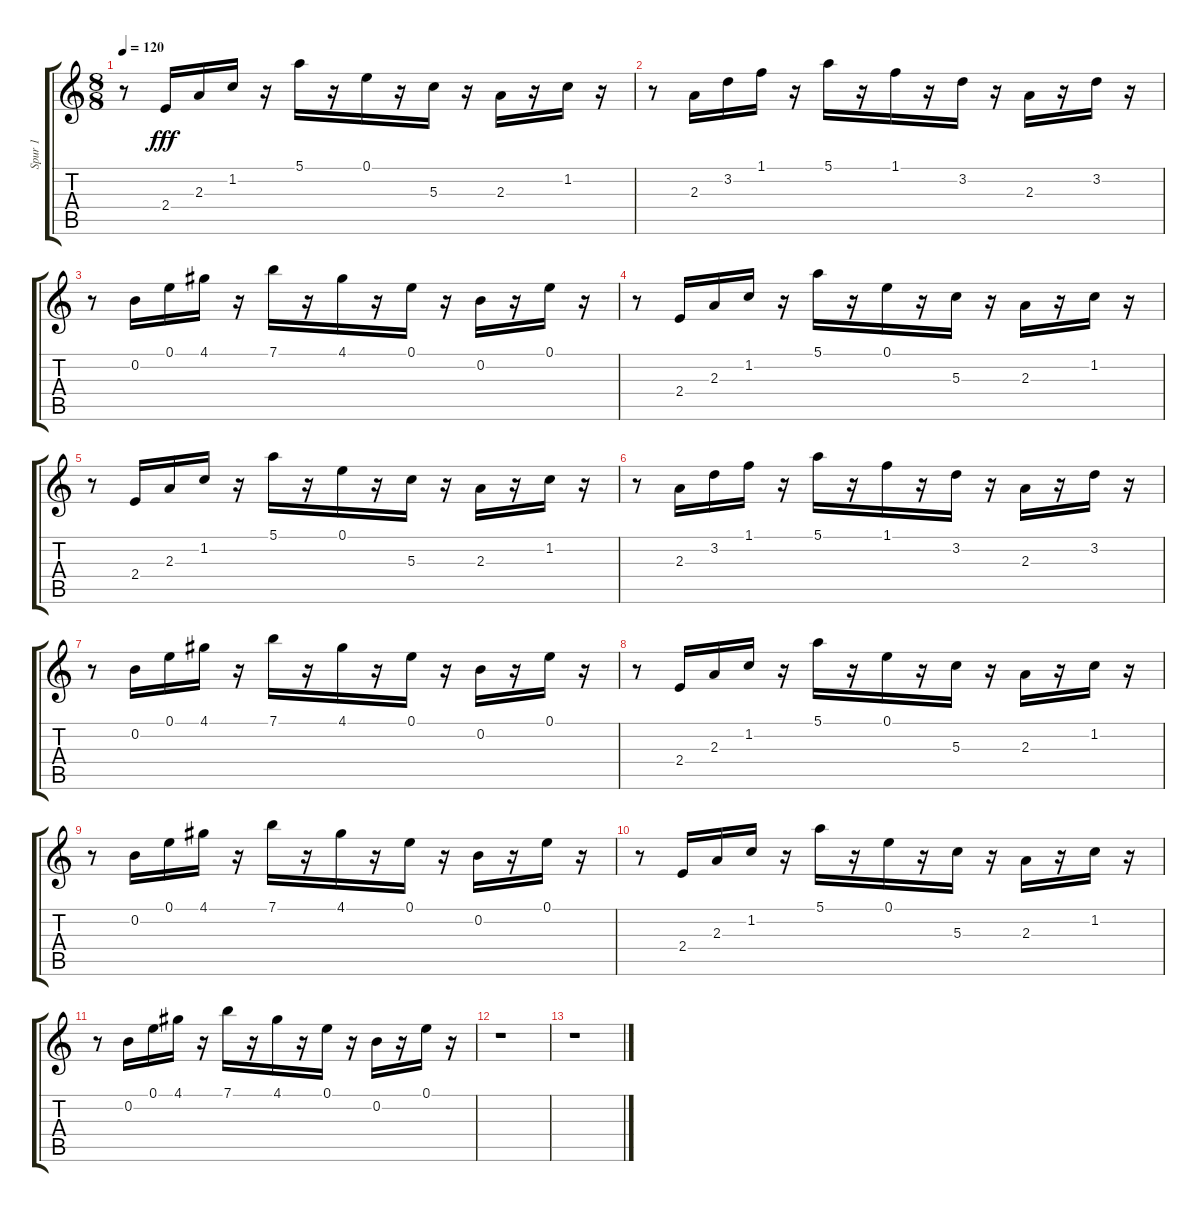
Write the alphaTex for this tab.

\track ("Spur 1" "Spur 1") {instrument acousticguitarnylon}
\staff {score tabs}
\tuning (E4 B3 G3 D3 A2 E2) {hide}
\ts (8 8)
\tempo 120
\clef g2
\ks c
r.8{dy fff} 2.4.16 2.3.16 1.2.16 r.16 5.1.16 r.16 0.1.16 r.16 5.3.16 r.16 2.3.16 r.16 1.2.16 r.16 |
r.8 2.3.16 3.2.16 1.1.16 r.16 5.1.16 r.16 1.1.16 r.16 3.2.16 r.16 2.3.16 r.16 3.2.16 r.16 |
r.8 0.2.16 0.1.16 4.1.16 r.16 7.1.16 r.16 4.1.16 r.16 0.1.16 r.16 0.2.16 r.16 0.1.16 r.16 |
r.8 2.4.16 2.3.16 1.2.16 r.16 5.1.16 r.16 0.1.16 r.16 5.3.16 r.16 2.3.16 r.16 1.2.16 r.16 |
r.8 2.4.16 2.3.16 1.2.16 r.16 5.1.16 r.16 0.1.16 r.16 5.3.16 r.16 2.3.16 r.16 1.2.16 r.16 |
r.8 2.3.16 3.2.16 1.1.16 r.16 5.1.16 r.16 1.1.16 r.16 3.2.16 r.16 2.3.16 r.16 3.2.16 r.16 |
r.8 0.2.16 0.1.16 4.1.16 r.16 7.1.16 r.16 4.1.16 r.16 0.1.16 r.16 0.2.16 r.16 0.1.16 r.16 |
r.8 2.4.16 2.3.16 1.2.16 r.16 5.1.16 r.16 0.1.16 r.16 5.3.16 r.16 2.3.16 r.16 1.2.16 r.16 |
r.8 0.2.16 0.1.16 4.1.16 r.16 7.1.16 r.16 4.1.16 r.16 0.1.16 r.16 0.2.16 r.16 0.1.16 r.16 |
r.8 2.4.16 2.3.16 1.2.16 r.16 5.1.16 r.16 0.1.16 r.16 5.3.16 r.16 2.3.16 r.16 1.2.16 r.16 |
r.8 0.2.16 0.1.16 4.1.16 r.16 7.1.16 r.16 4.1.16 r.16 0.1.16 r.16 0.2.16 r.16 0.1.16 r.16 |
r.1 |
r.1
